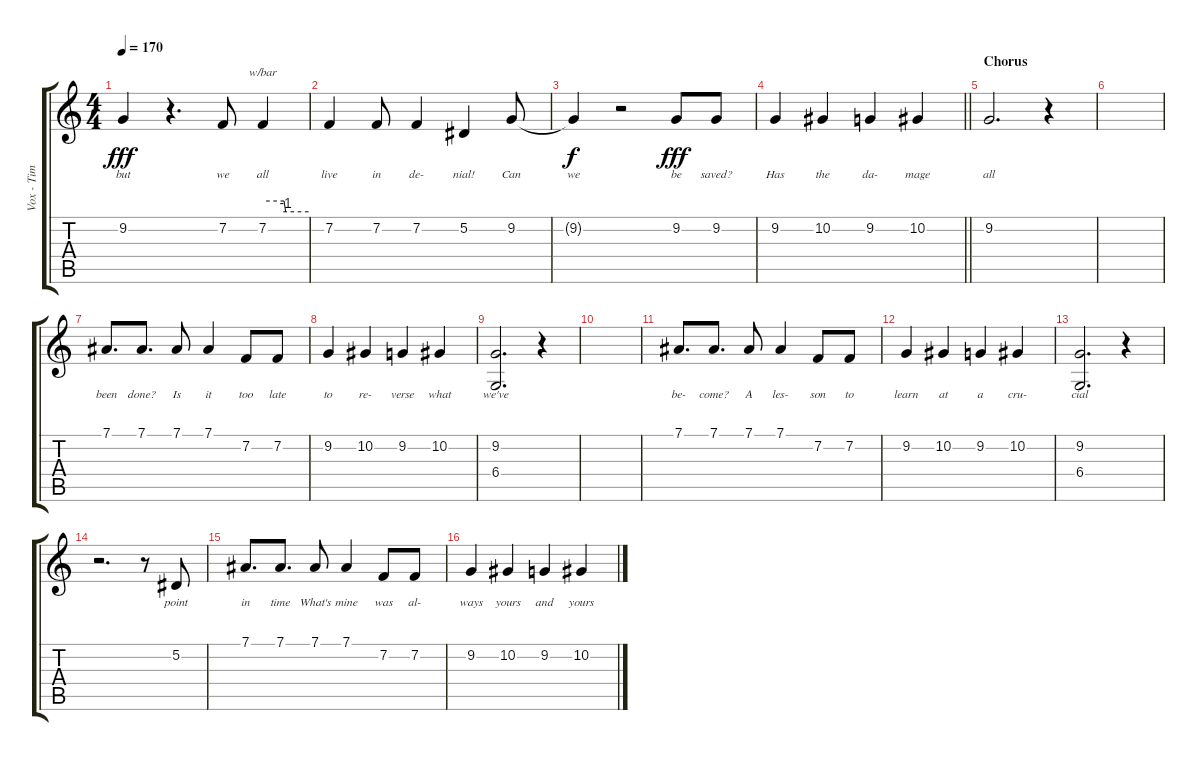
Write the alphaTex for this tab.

\track ("Vox - Tim" "Vox - Tim") {instrument oboe}
\staff {score tabs}
\tuning (Eb4 Bb3 Gb3 Db3 Ab2 Eb2) {hide}
\ts (4 4)
\tempo 170
\clef g2
\ks c
9.2.4{lyrics (0 "but") lyrics (1 "") lyrics (2 "") lyrics (3 "") lyrics (4 "") dy fff} r.4{d} 7.2.8{lyrics (0 "we") lyrics (1 "") lyrics (2 "") lyrics (3 "") lyrics (4 "")} 7.2.4{tbe (custom default 0 0 28 0 30 -4 60 -4) lyrics (0 "all") lyrics (1 "") lyrics (2 "") lyrics (3 "") lyrics (4 "")} |
7.2.4{lyrics (0 "live") lyrics (1 "") lyrics (2 "") lyrics (3 "") lyrics (4 "")} 7.2.8{lyrics (0 "in") lyrics (1 "") lyrics (2 "") lyrics (3 "") lyrics (4 "")} 7.2.4{lyrics (0 "de-") lyrics (1 "") lyrics (2 "") lyrics (3 "") lyrics (4 "")} 5.2.4{lyrics (0 "nial!") lyrics (1 "") lyrics (2 "") lyrics (3 "") lyrics (4 "")} 9.2.8{lyrics (0 "Can") lyrics (1 "") lyrics (2 "") lyrics (3 "") lyrics (4 "")} |
9.2{t}.4{lyrics (0 "we") lyrics (1 "") lyrics (2 "") lyrics (3 "") lyrics (4 "") dy f} r.2 9.2.8{lyrics (0 "be") lyrics (1 "") lyrics (2 "") lyrics (3 "") lyrics (4 "") dy fff} 9.2.8{lyrics (0 "saved?") lyrics (1 "") lyrics (2 "") lyrics (3 "") lyrics (4 "")} |
\barLineRight lightlight
9.2.4{lyrics (0 "Has") lyrics (1 "") lyrics (2 "") lyrics (3 "") lyrics (4 "")} 10.2.4{lyrics (0 "the") lyrics (1 "") lyrics (2 "") lyrics (3 "") lyrics (4 "")} 9.2.4{lyrics (0 "da-") lyrics (1 "") lyrics (2 "") lyrics (3 "") lyrics (4 "")} 10.2.4{lyrics (0 "mage") lyrics (1 "") lyrics (2 "") lyrics (3 "") lyrics (4 "")} |
\section ("" "Chorus")
9.2.2{d lyrics (0 "all") lyrics (1 "") lyrics (2 "") lyrics (3 "") lyrics (4 "")} r.4 |
|
7.1.8{d lyrics (0 "been") lyrics (1 "") lyrics (2 "") lyrics (3 "") lyrics (4 "")} 7.1.8{d lyrics (0 "done?") lyrics (1 "") lyrics (2 "") lyrics (3 "") lyrics (4 "")} 7.1.8{lyrics (0 "Is") lyrics (1 "") lyrics (2 "") lyrics (3 "") lyrics (4 "")} 7.1.4{lyrics (0 "it") lyrics (1 "") lyrics (2 "") lyrics (3 "") lyrics (4 "")} 7.2.8{lyrics (0 "too") lyrics (1 "") lyrics (2 "") lyrics (3 "") lyrics (4 "")} 7.2.8{lyrics (0 "late") lyrics (1 "") lyrics (2 "") lyrics (3 "") lyrics (4 "")} |
9.2.4{lyrics (0 "to") lyrics (1 "") lyrics (2 "") lyrics (3 "") lyrics (4 "")} 10.2.4{lyrics (0 "re-") lyrics (1 "") lyrics (2 "") lyrics (3 "") lyrics (4 "")} 9.2.4{lyrics (0 "verse") lyrics (1 "") lyrics (2 "") lyrics (3 "") lyrics (4 "")} 10.2.4{lyrics (0 "what") lyrics (1 "") lyrics (2 "") lyrics (3 "") lyrics (4 "")} |
(9.2 6.4).2{d lyrics (0 "we've") lyrics (1 "") lyrics (2 "") lyrics (3 "") lyrics (4 "")} r.4 |
|
7.1.8{d lyrics (0 "be-") lyrics (1 "") lyrics (2 "") lyrics (3 "") lyrics (4 "")} 7.1.8{d lyrics (0 "come?") lyrics (1 "") lyrics (2 "") lyrics (3 "") lyrics (4 "")} 7.1.8{lyrics (0 "A") lyrics (1 "") lyrics (2 "") lyrics (3 "") lyrics (4 "")} 7.1.4{lyrics (0 "les-") lyrics (1 "") lyrics (2 "") lyrics (3 "") lyrics (4 "")} 7.2.8{lyrics (0 "son") lyrics (1 "") lyrics (2 "") lyrics (3 "") lyrics (4 "")} 7.2.8{lyrics (0 "to") lyrics (1 "") lyrics (2 "") lyrics (3 "") lyrics (4 "")} |
9.2.4{lyrics (0 "learn") lyrics (1 "") lyrics (2 "") lyrics (3 "") lyrics (4 "")} 10.2.4{lyrics (0 "at") lyrics (1 "") lyrics (2 "") lyrics (3 "") lyrics (4 "")} 9.2.4{lyrics (0 "a") lyrics (1 "") lyrics (2 "") lyrics (3 "") lyrics (4 "")} 10.2.4{lyrics (0 "cru-") lyrics (1 "") lyrics (2 "") lyrics (3 "") lyrics (4 "")} |
(9.2 6.4).2{d lyrics (0 "cial") lyrics (1 "") lyrics (2 "") lyrics (3 "") lyrics (4 "")} r.4 |
r.2{d} r.8 5.2.8{lyrics (0 "point") lyrics (1 "") lyrics (2 "") lyrics (3 "") lyrics (4 "")} |
7.1.8{d lyrics (0 "in") lyrics (1 "") lyrics (2 "") lyrics (3 "") lyrics (4 "")} 7.1.8{d lyrics (0 "time") lyrics (1 "") lyrics (2 "") lyrics (3 "") lyrics (4 "")} 7.1.8{lyrics (0 "What's") lyrics (1 "") lyrics (2 "") lyrics (3 "") lyrics (4 "")} 7.1.4{lyrics (0 "mine") lyrics (1 "") lyrics (2 "") lyrics (3 "") lyrics (4 "")} 7.2.8{lyrics (0 "was") lyrics (1 "") lyrics (2 "") lyrics (3 "") lyrics (4 "")} 7.2.8{lyrics (0 "al-") lyrics (1 "") lyrics (2 "") lyrics (3 "") lyrics (4 "")} |
9.2.4{lyrics (0 "ways") lyrics (1 "") lyrics (2 "") lyrics (3 "") lyrics (4 "")} 10.2.4{lyrics (0 "yours") lyrics (1 "") lyrics (2 "") lyrics (3 "") lyrics (4 "")} 9.2.4{lyrics (0 "and") lyrics (1 "") lyrics (2 "") lyrics (3 "") lyrics (4 "")} 10.2.4{lyrics (0 "yours") lyrics (1 "") lyrics (2 "") lyrics (3 "") lyrics (4 "")}
